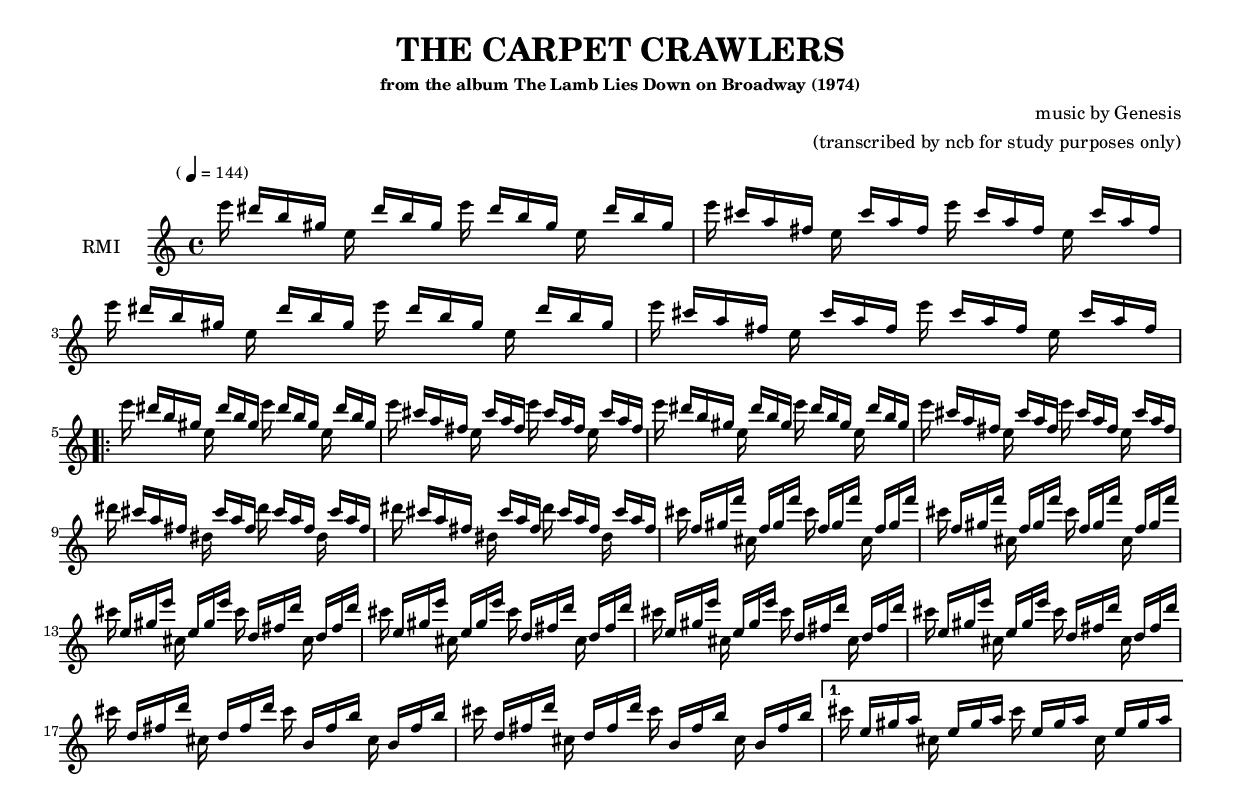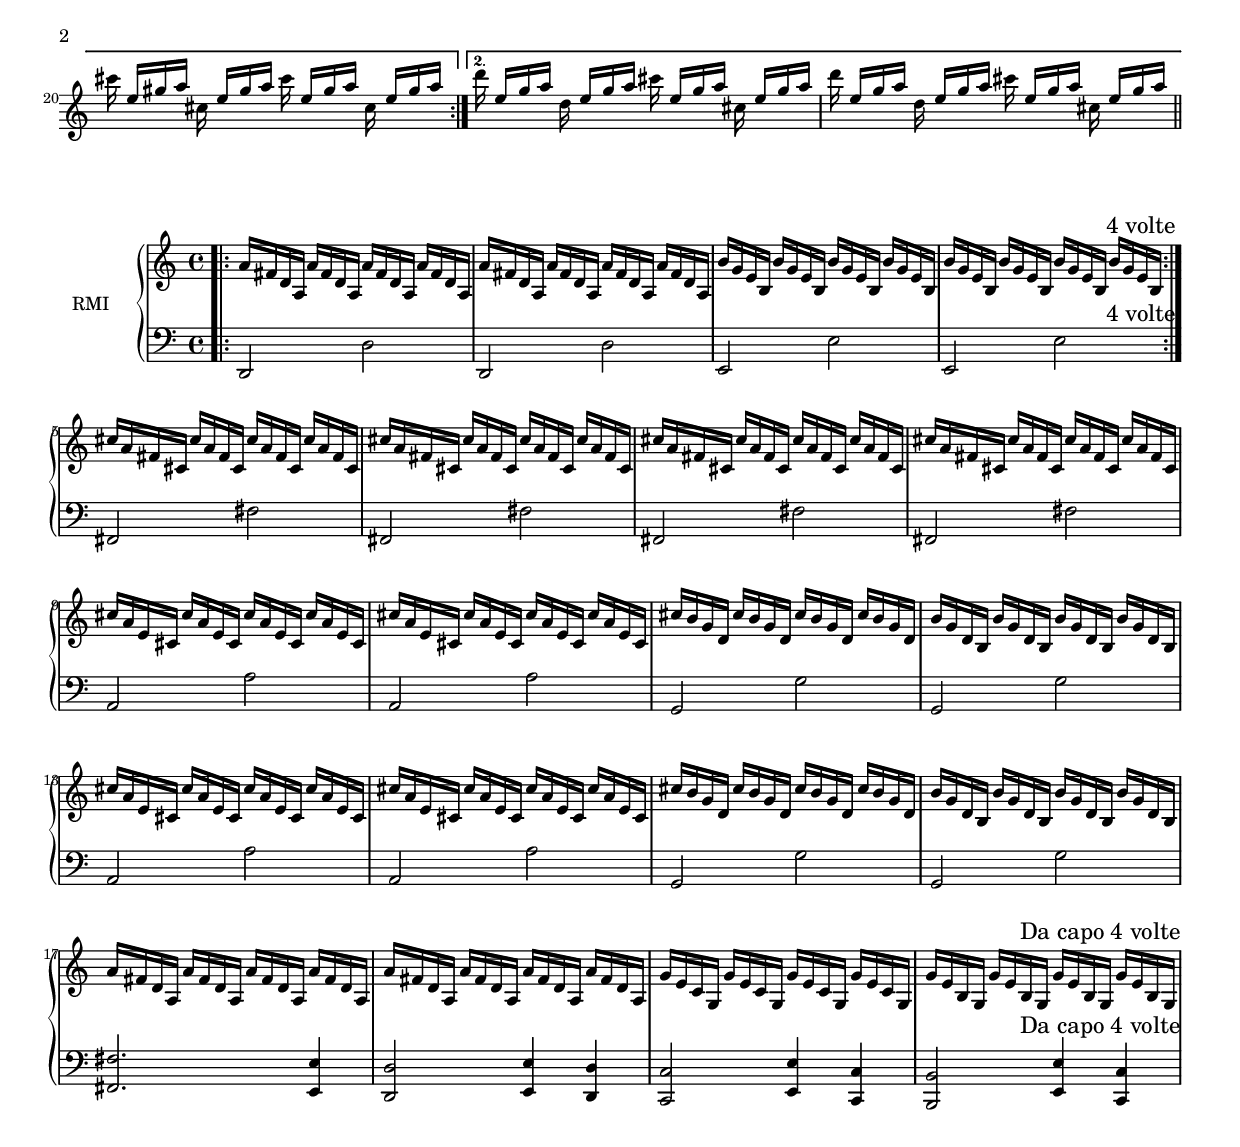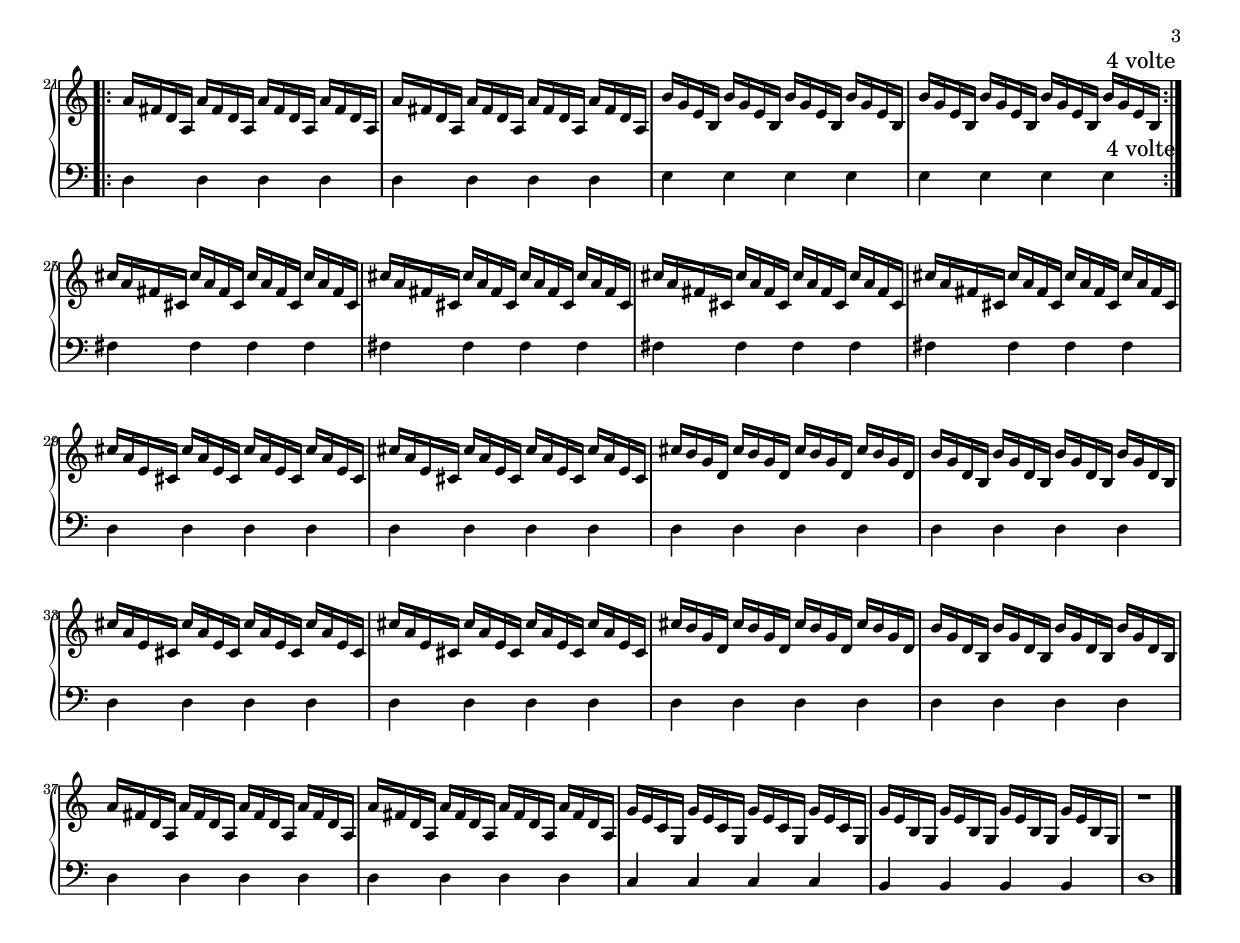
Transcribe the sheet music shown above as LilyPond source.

\version "2.12.3"
#(ly:set-option 'delete-intermediate-files #t)


% ----------------------------------------------------------------------------


% ----------------------------------------------------------------------------
% RMI Intro
% ----------------------------------------------------------------------------
rmiRightIntro = \relative c''' {
    s16 dis b gis	s dis' b gis	s dis' b gis	s dis' b gis
    s cis a fis		s cis' a fis	s cis' a fis	s cis' a fis
    s dis' b gis	s dis' b gis	s dis' b gis	s dis' b gis
    s cis a fis		s cis' a fis	s cis' a fis	s cis' a fis
	\break
	\repeat volta 2 {
    s dis' b gis	s dis' b gis	s dis' b gis	s dis' b gis
    s cis a fis		s cis' a fis	s cis' a fis	s cis' a fis
    s dis' b gis	s dis' b gis	s dis' b gis	s dis' b gis
    s cis a fis		s cis' a fis	s cis' a fis	s cis' a fis
	\break

	s cis' a fis	s cis' a fis	s cis' a fis	s cis' a fis
	s cis' a fis	s cis' a fis	s cis' a fis	s cis' a fis

	s f gis f'		s f, gis f'		s f, gis f'		s f, gis f'
	s f, gis f'		s f, gis f'		s f, gis f'		s f, gis f'
    \break
	s e, gis e'		s e, gis e'		s d, fis d'		s d, fis d'
	s e, gis e'		s e, gis e'		s d, fis d'		s d, fis d'
	s e, gis e'		s e, gis e'		s d, fis d'		s d, fis d'
	s e, gis e'		s e, gis e'		s d, fis d'		s d, fis d'
    \break
	s d, fis d'		s d, fis d'		s b, fis' b		s b, fis' b
    s d, fis d'		s d, fis d'		s b, fis' b		s b, fis' b
    } \alternative {
	{
	s e, gis a		s e gis a		s e gis a		s e gis a
	s e gis a		s e gis a		s e gis a		s e gis a
	}
	{
	s e g a			s e g a			s e g a			s e g a
	s e g a			s e g a			s e g a			s e g a
	}
	}
}
rmiLeftIntro = \relative c''' {
	e16 s s s		e, s s s		e' s s s			e, s s s
	e' s s s		e, s s s		e' s s s			e, s s s
	e' s s s		e, s s s		e' s s s			e, s s s
	e' s s s		e, s s s		e' s s s			e, s s s
	\break
	\repeat volta 2 {
	e' s s s		e, s s s		e' s s s			e, s s s
	e' s s s		e, s s s		e' s s s			e, s s s
	e' s s s			e, s s s		e' s s s			e, s s s
	e' s s s		e, s s s		e' s s s			e, s s s
	\break
	dis' s s s		dis, s s s		dis' s s s			dis, s s s
	dis' s s s		dis, s s s		dis' s s s			dis, s s s

	cis' s s s		cis, s s s		cis' s s s			cis, s s s
	cis' s s s		cis, s s s		cis' s s s			cis, s s s
    \break
	cis' s s s		cis, s s s		cis' s s s			cis, s s s
	cis' s s s		cis, s s s		cis' s s s			cis, s s s
	cis' s s s		cis, s s s		cis' s s s			cis, s s s
	cis' s s s		cis, s s s		cis' s s s			cis, s s s
    \break
    cis' s s s		cis, s s s		cis' s s s			cis, s s s	
	cis' s s s		cis, s s s		cis' s s s			cis, s s s
    } \alternative {
	{
    cis' s s s		cis, s s s		cis' s s s			cis, s s s	
	cis' s s s		cis, s s s		cis' s s s			cis, s s s
	}
	{
	d' s s s		d, s s s		cis' s s s			cis, s s s	
	d' s s s		d, s s s		cis' s s s			cis, s s s
	}
	}
}
rmiRestIntro = \relative c'' {
    r1 r1 r1 r1 r1 r1 r1 r1 r1 r1 r1 r1 r1 r1 r1 r1 r1 r1 r1 r1
}
% ----------------------------------------------------------------------------
% RMI RE
% ----------------------------------------------------------------------------
rmiRightRE = \relative c' {
    a'16 fis d a			a' fis d a				a' fis d a				a' fis d a
	a' fis d a				a' fis d a				a' fis d a				a' fis d a
}
rmiLeftRE = \relative c, {
    d2												d'
	d,												d'
}
rmiLeftREbis = \relative c {
    <fis fis,>2.															<e e,>4
	<d d,>2											<e e,>4					<d d,>4
}
% ----------------------------------------------------------------------------
% RMI MIm
% ----------------------------------------------------------------------------
rmiRightMIm = \relative c' {
    b'16 g e b				b' g e b				b' g e b				b' g e b
    b' g e b				b' g e b				b' g e b				b' g e b
}
rmiLeftMIm = \relative c, {
    e2												e'
	e,												e'
}
% ----------------------------------------------------------------------------
% RMI FA#m
% ----------------------------------------------------------------------------
rmiRightFADm = \relative c' {
    cis'16 a fis cis		cis' a fis cis			cis' a fis cis			cis' a fis cis
	cis' a fis cis			cis' a fis cis			cis' a fis cis			cis' a fis cis
}
rmiLeftFADm = \relative c, {
    fis2											fis'
	fis,											fis'
}
% ----------------------------------------------------------------------------
% RMI LA
% ----------------------------------------------------------------------------
rmiRightLA = \relative c' {
    cis'16 a e cis			cis' a e cis			cis' a e cis			cis' a e cis
	cis' a e cis			cis' a e cis			cis' a e cis			cis' a e cis
}
rmiLeftLA = \relative c {
    a2												a'
	a,												a'
}
% ----------------------------------------------------------------------------
% RMI SOL
% ----------------------------------------------------------------------------
rmiRightSOL = \relative c' {
    cis'16 b g d			cis' b g d				cis' b g d				cis' b g d
	b' g d b				b' g d b				b' g d b				b' g d b
}
rmiLeftSOL = \relative c {
    g2												g'
	g,												g'
}
% ----------------------------------------------------------------------------
% RMI DO-MIm
% ----------------------------------------------------------------------------
rmiRightDOMIm = \relative c' {
    g'16 e c g				g' e c g				g' e c g				g' e c g
	g' e b g				g' e b g				g' e b g				g' e b g
}
rmiLeftDOMIm = \relative c {
    <c c,>2											<e e,>4					<c c,>4
	<b b,>2											<e e,>4					<c c,>4
}
% ----------------------------------------------------------------------------



% ----------------------------------------------------------------------------
% 
% ----------------------------------------------------------------------------


rmiRight = {
    \clef violin
	\key c \major
    \time 4/4

	\bar "|:"
	\rmiRightRE
	\rmiRightMIm		\break
    \bar ":|"
	\override Score.RehearsalMark #'break-visibility = #begin-of-line-invisible \override Score.RehearsalMark #'self-alignment-X = #RIGHT \mark "4 volte"

	\rmiRightFADm
	\rmiRightFADm		\break

	\rmiRightLA
	\rmiRightSOL		\break
	\rmiRightLA
	\rmiRightSOL		\break

	\rmiRightRE
	\rmiRightDOMIm		\break

	\override Score.RehearsalMark #'break-visibility = #begin-of-line-invisible \override Score.RehearsalMark #'self-alignment-X = #RIGHT \mark "Da capo 4 volte"

	\pageBreak

	\mark \markup { { "              Coda" } }
	\bar "|:"
	\rmiRightRE
	\rmiRightMIm		\break
    \bar ":|"
	\override Score.RehearsalMark #'break-visibility = #begin-of-line-invisible \override Score.RehearsalMark #'self-alignment-X = #RIGHT \mark "4 volte"
	\rmiRightFADm
	\rmiRightFADm		\break
	\rmiRightLA
	\rmiRightSOL
	\rmiRightLA
	\rmiRightSOL		\break
	\rmiRightRE
	\rmiRightDOMIm
	r1

	\bar "|."
}
rmiLeft = {
    \clef bass
	\key c \major
    \time 4/4

	\bar "|:"
	\rmiLeftRE
	\rmiLeftMIm
	\bar ":|"

	\rmiLeftFADm
	\rmiLeftFADm

	\rmiLeftLA
	\rmiLeftSOL
	\rmiLeftLA
	\rmiLeftSOL

	\rmiLeftREbis
	\rmiLeftDOMIm

	\bar "|:"
	d4 d d d d d d d
	e e e e e e e e
	\bar ":|"
	fis4 fis fis fis fis4 fis fis fis
	fis4 fis fis fis fis4 fis fis fis
	d d d d d d d d
	d d d d d d d d
	d d d d d d d d
	d d d d d d d d
	d d d d d d d d
	c c c c b, b, b, b,
	d1

	\bar "|."
}
% ----------------------------------------------------------------------------



#(set-global-staff-size 16)


\book { 

    \header {
        title       = \markup {\larger "THE CARPET CRAWLERS"}
	    subtitle    = ""
	    subsubtitle = "from the album The Lamb Lies Down on Broadway (1974)"
        composer    = "music by Genesis"
	    arranger    = "(transcribed by ncb for study purposes only)"
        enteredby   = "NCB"
        piece       = \markup { \bold "                     " \smaller { (\note #"4"#1 = 144) } }
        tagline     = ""
    }


    \score {
		<<
            \new PianoStaff = "RMI" \with {midiInstrument = #"acoustic guitar" }
		    <<
                \set PianoStaff.instrumentName = "RMI"
				\new Staff = upper
				<< 
				    \new Voice = "right" { \voiceOne \rmiRightIntro  \bar "||"}
				    \new Voice = "left" {  \voiceTwo \rmiLeftIntro  \bar "||"}
				>>
            >>
		>>
	    \layout {
		    \context { \override VerticalAlignment #'forced-distance = #8 }
			\context { \Score \remove "Mark_engraver" \remove "Staff_collecting_engraver" }
            \context { \Staff \consists "Mark_engraver" \consists "Staff_collecting_engraver" }
		}
	    \midi { \context { \Score tempoWholesPerMinute = #(ly:make-moment 144 4) } }
    }

    \score {
		<<
            \new PianoStaff = "RMI" \with {midiInstrument = #"acoustic guitar" }
		    <<
                \set PianoStaff.instrumentName = "RMI"
	            \new Staff = upper \rmiRight
	            \new Staff = lower \rmiLeft
            >>
		>>
		\header { piece = \markup { "                                      " } }
	    \layout {
		    \context { \override VerticalAlignment #'forced-distance = #8 }
			\context { \Score \remove "Mark_engraver" \remove "Staff_collecting_engraver" }
			\context { \Score \override SpacingSpanner #'common-shortest-duration = #(ly:make-moment 1 2)  }

            \context { \Staff \consists "Mark_engraver" \consists "Staff_collecting_engraver" }
		}
	    \midi { \context { \Score tempoWholesPerMinute = #(ly:make-moment 144 4) } }
    }

	\paper{
	    ragged-bottom = ##t
        ragged-last-bottom = ##t
    }

}
